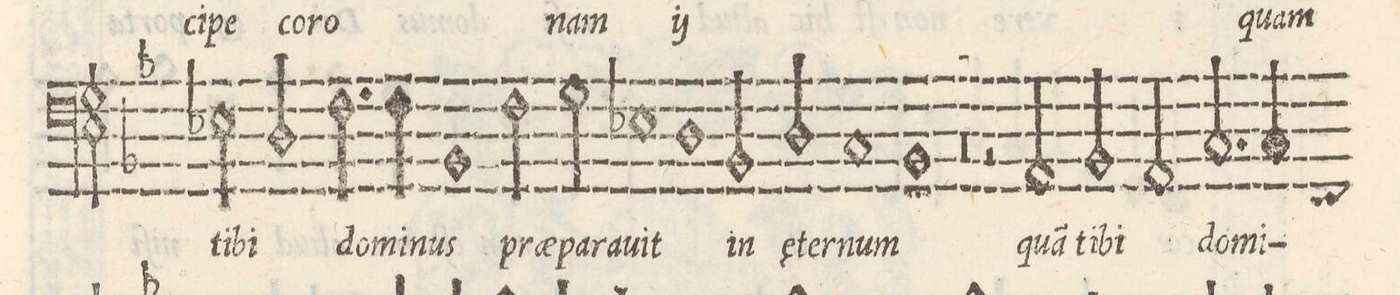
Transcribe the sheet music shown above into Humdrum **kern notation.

**kern	**text
*I"BASSVS	*
*clefF4	*
*k[b-]	*
*met(C|)	*
*M2/1	*
2E-X\	ti-
2D/	-bi
=40-	=40-
2.F\	do-
4F\	-mi-
1BB-	-nus
=41-	=41-
2F\	prae-
2G\	-pa-
1E-X	-ra-
=42-	=42-
1D	-uit
2BB-/	in
2D/	ę-
=43-	=43-
1C	-ter-
1BB-	-num
=44-	=44-
0r	.
=45-	=45-
2r	.
2AA/	qua(m)
2BB-/	ti-
2AA/	-bi
=46-	=46-
2.C/	do-
4C/	-mi-
*custos:FF	*
*-	*-
